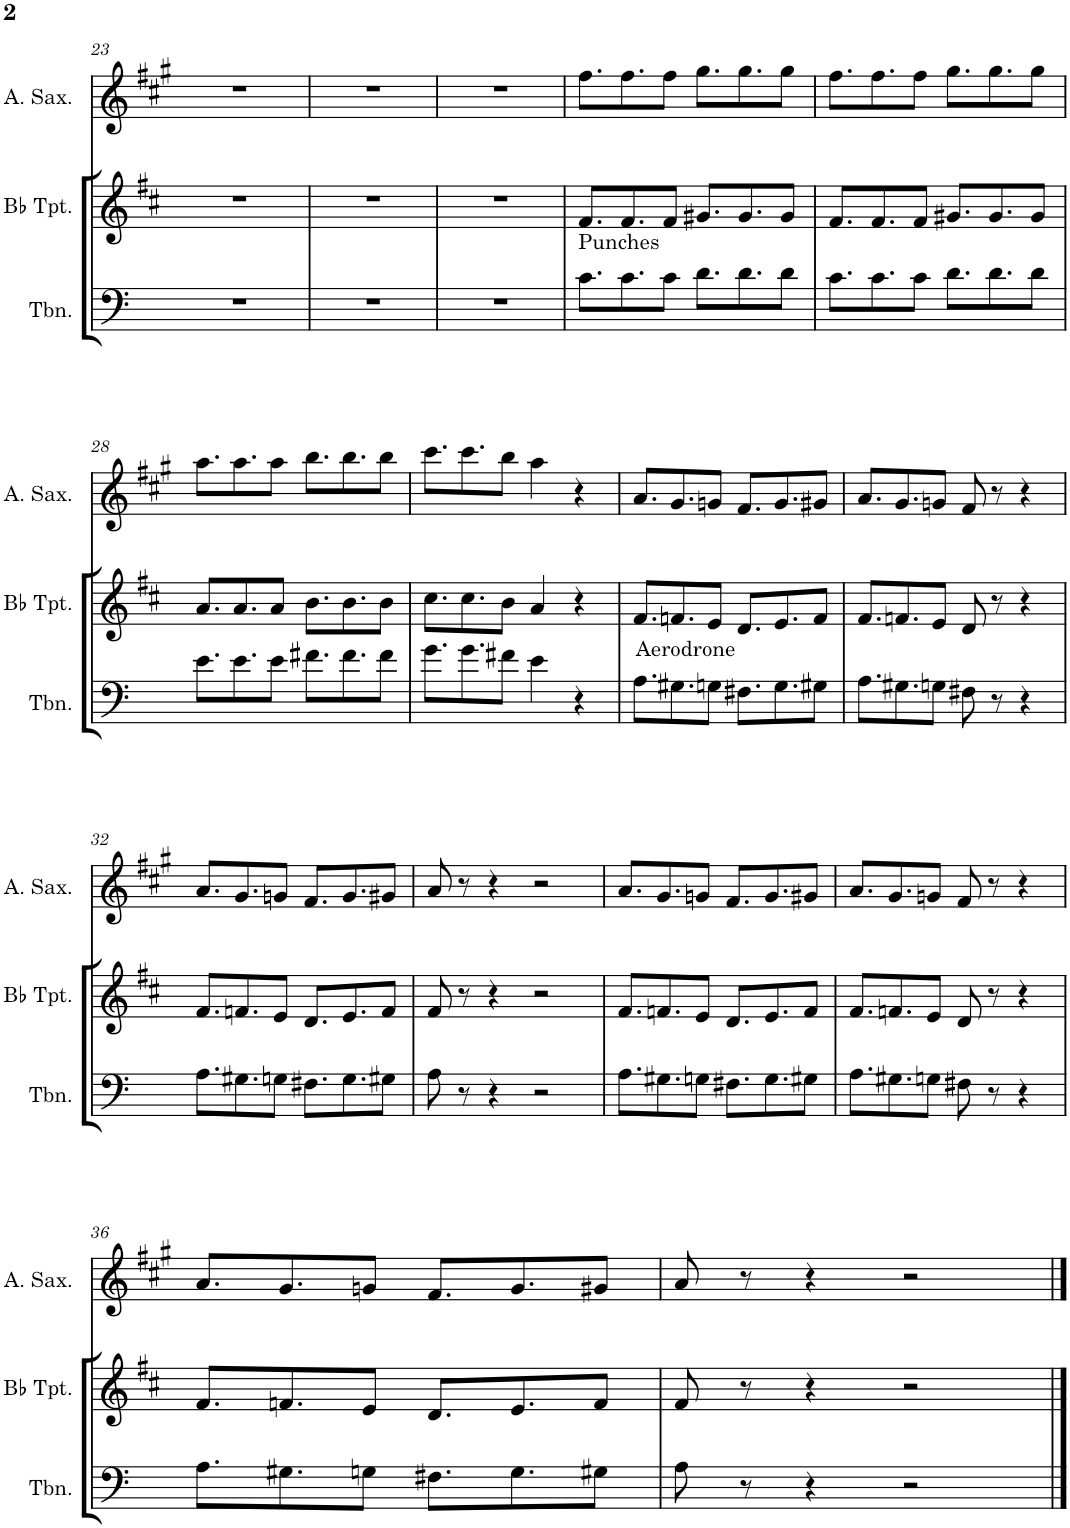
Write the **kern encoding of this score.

**kern	**kern	**kern
*part3	*part2	*part1
*staff3	*staff2	*staff1
*I"Trombone	*I"Bb Trumpet	*I"Alto Saxophone
*I'Tbn.	*I'Bb Tpt.	*I'A. Sax.
!!LO:PB:g=z
*clefF4	*clefG2	*clefG2
*	*Trd1c2	*Trd5c9
*k[]	*k[f#c#]	*k[f#c#g#]
*M4/4	*M4/4	*M4/4
=23	=23	=23
1r	1r	1r
=24	=24	=24
1r	1r	1r
=25	=25	=25
1r	1r	1r
=26	=26	=26
!LO:TX:a:t=Punches	!	!
8.c\L	8.f#/L	8.ff#\L
8.c\	8.f#/	8.ff#\
8c\J	8f#/J	8ff#\J
8.d\L	8.g#X/L	8.gg#\L
8.d\	8.g#/	8.gg#\
8d\J	8g#/J	8gg#\J
=27	=27	=27
8.c\L	8.f#/L	8.ff#\L
8.c\	8.f#/	8.ff#\
8c\J	8f#/J	8ff#\J
8.d\L	8.g#X/L	8.gg#\L
8.d\	8.g#/	8.gg#\
8d\J	8g#/J	8gg#\J
!!LO:LB:g=z
=28	=28	=28
8.e\L	8.a/L	8.aa\L
8.e\	8.a/	8.aa\
8e\J	8a/J	8aa\J
8.f#X\L	8.b\L	8.bb\L
8.f#\	8.b\	8.bb\
8f#\J	8b\J	8bb\J
=29	=29	=29
8.g\L	8.cc#\L	8.ccc#\L
8.g\	8.cc#\	8.ccc#\
8f#X\J	8b\J	8bb\J
4e\	4a/	4aa\
4r	4r	4r
=30	=30	=30
!LO:TX:a:t=Aerodrone	!	!
8.A\L	8.f#/L	8.a/L
8.G#X\	8.fn/	8.g#/
8Gn\J	8e/J	8gn/J
8.F#X\L	8.d/L	8.f#/L
8.G\	8.e/	8.g/
8G#X\J	8f/J	8g#X/J
=31	=31	=31
8.A\L	8.f#/L	8.a/L
8.G#X\	8.fn/	8.g#/
8Gn\J	8e/J	8gn/J
8F#X\	8d/	8f#/
8r	8r	8r
4r	4r	4r
!!LO:LB:g=z
=32	=32	=32
8.A\L	8.f#/L	8.a/L
8.G#X\	8.fn/	8.g#/
8Gn\J	8e/J	8gn/J
8.F#X\L	8.d/L	8.f#/L
8.G\	8.e/	8.g/
8G#X\J	8f/J	8g#X/J
=33	=33	=33
8A\	8f#/	8a/
8r	8r	8r
4r	4r	4r
2r	2r	2r
=34	=34	=34
8.A\L	8.f#/L	8.a/L
8.G#X\	8.fn/	8.g#/
8Gn\J	8e/J	8gn/J
8.F#X\L	8.d/L	8.f#/L
8.G\	8.e/	8.g/
8G#X\J	8f/J	8g#X/J
=35	=35	=35
8.A\L	8.f#/L	8.a/L
8.G#X\	8.fn/	8.g#/
8Gn\J	8e/J	8gn/J
8F#X\	8d/	8f#/
8r	8r	8r
4r	4r	4r
!!LO:LB:g=z
=36	=36	=36
8.A\L	8.f#/L	8.a/L
8.G#X\	8.fn/	8.g#/
8Gn\J	8e/J	8gn/J
8.F#X\L	8.d/L	8.f#/L
8.G\	8.e/	8.g/
8G#X\J	8f/J	8g#X/J
=37	=37	=37
8A\	8f#/	8a/
8r	8r	8r
4r	4r	4r
2r	2r	2r
==	==	==
*-	*-	*-
